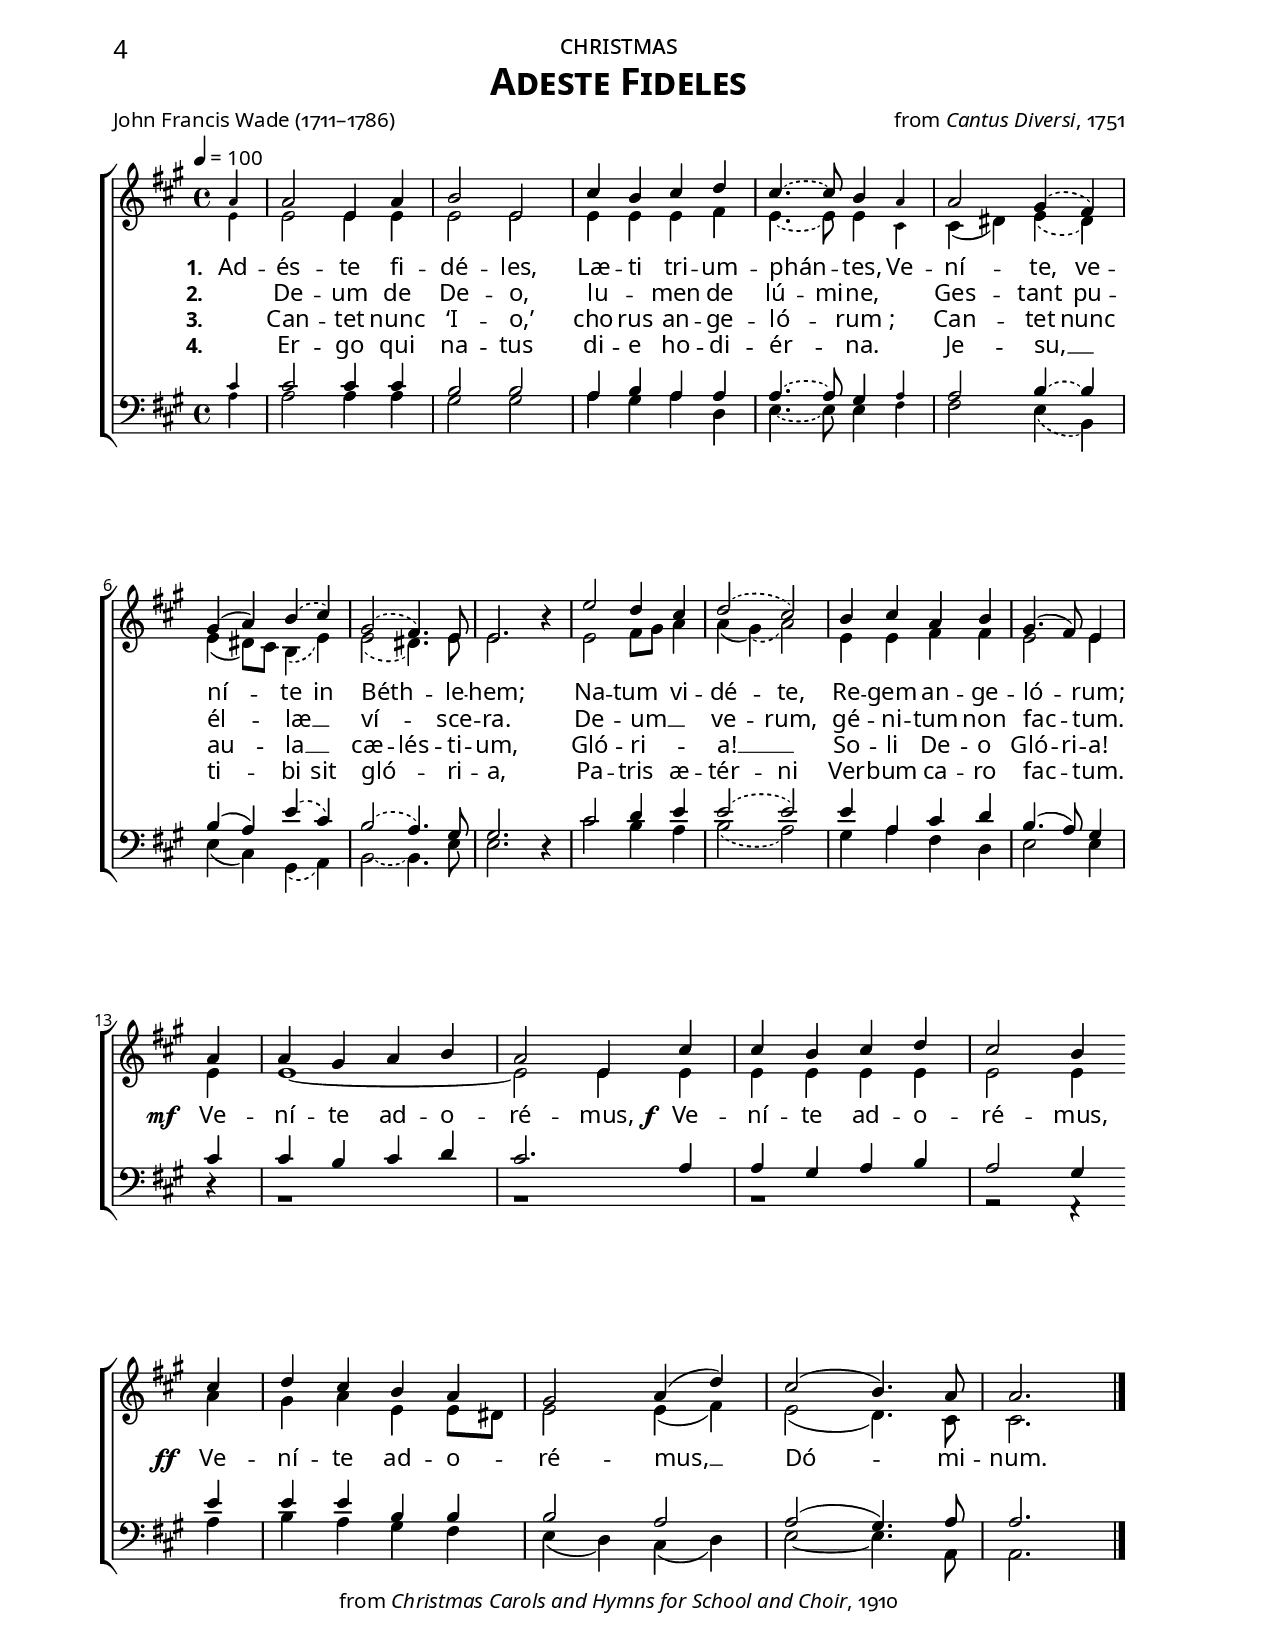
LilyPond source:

\version "2.14.2"
\include "util.ly"
\header {
  title = \markup{\override #'(font-name . "Garamond Premier Pro Semibold"){ \abs-fontsize #18 \smallCapsOldStyle"Adeste Fideles"}}
  poet = \markup\oldStyleNum"John Francis Wade (1711–1786)"
  composer = \markup\concat{"from " \italic"Cantus Diversi" \oldStyleNum", 1751"}
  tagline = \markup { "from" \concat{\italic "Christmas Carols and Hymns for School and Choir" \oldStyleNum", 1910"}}
}
\paper {
  paper-height = 11\in
  paper-width = 8.5\in
  indent = 0\in
  %system-system-spacing = #'((basic-distance . 10) (padding . 0))
  %system-system-spacing =
  %  #'((basic-distance . 0)
  %     (minimum-distance . 0)
  %     (padding . -10)
  %     (stretchability . 100))
  ragged-last-bottom = ##f
  ragged-bottom = ##f
  two-sided = ##t
  inner-margin = 1\in
  outer-margin = 0.75\in
  top-margin = 0.26\in
  bottom-margin = 0.25\in
  first-page-number = #004
  print-first-page-number = ##t
  headerLine = \markup{\override #'(font-name . "Garamond Premier Pro") \smallCapsOldStyle"christmas"}
  oddHeaderMarkup = \markup\fill-line{
     \override #'(font-name . "Garamond Premier Pro")\abs-fontsize #12.5
     \combine 
        \fill-line{"" \on-the-fly #print-page-number-check-first
        \oldStylePageNum""
        }
        \fill-line{\headerLine}
  }
  evenHeaderMarkup = \markup {
     \override #'(font-name . "Garamond Premier Pro")\abs-fontsize #12.5
     \combine
        \on-the-fly #print-page-number-check-first
        \oldStylePageNum""
        \fill-line{\headerLine}
  }
}
#(set-global-staff-size 18) \paper{ #(define fonts (make-pango-font-tree "Garamond Premier Pro" "Garamond Premier Pro" "Garamond Premier Pro" (/ 18 20))) }
global = {
  \key a \major
  \time 4/4
  \autoBeamOff
  \override DynamicLineSpanner #'staff-padding = #0.0
  \override DynamicLineSpanner #'Y-extent = #'(-0.5 . 1.5)
}

sopMusic = \relative c'' {
  \tempo 4 = 100
  \partial 4 \teeny a4 | \normalsize
  a2 e4 a |
  b2 e, |
  cis'4 b cis d |
  \tieDashed\slurDashed cis4.~ cis8 b4 \teeny a | \normalsize
  a2 gis4( fis) | \break
  
  \tieSolid\slurSolid
  gis( a) \slurDashed b( cis) |
  gis2( fis4.) e8 |
  e2. b'4\rest |
  e2 d4 cis |
  \slurDashed d2( cis) |
  b4 cis a b |
  \slurSolid \partial 4*3 gis4.( fis8) e4 | \break
  
  \partial 4 a4 |
  a gis a b |
  a2 e4 cis'4 |
  cis b cis d |
  cis2 b4 \bar""\break cis |
  
  d cis b a |
  gis2 a4( d) |
  cis2( b4.) a8) |
  \partial 4*3 a2. \bar "|."
}
sopWords = \lyricmode {
  
}

altoMusic = \relative c' {
  \partial 4 \teeny e4 | \normalsize
  e2 e4 e |
  e2 e |
  e4 e e fis |
  \tieDashed\slurDashed e4.~ e8 e4 \teeny cis | \normalsize
  \slurSolid cis( dis) \slurDashed e( dis) |
  
  \tieSolid\slurSolid e( dis8[) cis] \slurDashed b4( e) |
  e2( dis4.) e8 |
  e2. s4 |
  e2 fis8[ gis] a4 |
  \slurSolid a( \slurDashed gis)( a2) |
  e4 e fis fis |
  \slurSolid \partial 4*3 e2 e4 |
  
  e4 |
  e1~ |
  e2 e4 e |
  e e e e |
  e2 e4 a |
  
  gis a e e8[ dis] |
  e2 e4( fis) |
  e2( d4.) cis8 |
  \partial 4*3 cis2. \bar "|."
}
altoWords = {
  \dropLyricsV
  \lyricmode {
    \set stanza = #"1. "
  \set ignoreMelismata = ##t
    Ad -- és -- te fi -- dé -- les, Læ -- ti tri -- um -- phán -- _ tes,
    Ve -- ní -- te, ve -- ní -- _ te in Béth -- _ le -- hem; Na -- tum vi -- dé -- te,
    Re -- gem an -- ge -- ló -- _ rum;
  \unset ignoreMelismata
  }
  \set stanza = \markup\dynamic"mf  "
  \lyricmode {
    Ve -- ní -- te ad -- o -- ré -- mus,
  }
  \set stanza = \markup\dynamic" f "
  \lyricmode {
    Ve -- ní -- te ad -- o -- ré -- mus,
  }
  \set stanza = \markup\dynamic"ff  "
  \lyricmode {
    \raiseLyrics
    Ve -- ní -- te ad -- o -- ré -- mus, __ Dó -- mi -- num.
  }
}
altoWordsII = \lyricmode {
  \dropLyricsV
  \set stanza = #"2. "
  \set ignoreMelismata = ##t
  _ De -- um de De -- o, lu -- _ men de lú -- mi -- ne, ""
  Ges -- tant pu -- él -- _ læ __ _ ví -- _ sce -- ra.
  De -- um __ _ ve -- rum, gé -- ni -- tum non fac -- _ tum.
}
altoWordsIII = \lyricmode {
  \dropLyricsV
  \set stanza = #"3. "
  \set ignoreMelismata = ##t
  _ Can -- tet nunc ‘I -- o,’ cho -- rus an -- ge -- ló -- _ rum_; ""
  Can -- tet nunc au -- _ la __ _ cæ -- lés -- ti -- um,
  Gló -- ri -- _ a! __ _ So -- li De -- o Gló -- ri -- a!
}
altoWordsIV = \lyricmode {
  \dropLyricsV
  \set stanza = #"4. "
  \set ignoreMelismata = ##t
  _ Er -- go qui na -- tus di -- e ho -- di -- ér -- _ na. ""
  Je -- su, __ _ ti -- _ bi sit gló -- _ ri -- a,
  Pa -- tris æ -- tér -- ni Ver -- bum ca -- ro fac -- _ tum.
}

tenorMusic = \relative c' {
  \partial 4 \teeny cis4 | \normalsize
  cis2 cis4 cis |
  b2 b |
  a4 b a a |
  \tieDashed\slurDashed a4.~ a8 gis4 \teeny a | \normalsize
  a2 b4~ b |
  
  \tieSolid\slurSolid b( a) \slurDashed e'( cis) |
  b2( a4.) gis8 |
  gis2. d4\rest |
  cis'2 d4 e |
  \slurDashed e2( e2) |
  e4 a, cis d |
  \slurSolid \partial 4*3 b4.( a8) gis4 |
  
  \partial 4 cis4 |
  cis b cis d |
  cis2. a4 |
  a gis a b |
  a2 gis4 e' |
  
  e e b b |
  b2 a |
  a( gis4.) a8 |
  \partial 4*3 a2. \bar "|."
}
tenorWords = \lyricmode {

}

bassMusic = \relative c' {
  \partial 4 \teeny a4 | \normalsize
  a2 a4 a |
  gis2 gis |
  a4 gis a d, |
  \tieDashed\slurDashed e4.~ e8 e4 \teeny fis | \normalsize
  fis2 e4( b) |
  
  \tieSolid\slurSolid e( cis) \slurDashed gis( a) |
  \tieDashed b2~ b4. e8 |
  \tieSolid e2. s4 |
  cis'2 b4 a |
  b2( a2) |
  gis4 a fis d |
  \partial 4*3 e2 e4 |
  
  \slurSolid \partial 4 d\rest |
  g,1\rest |
  g1\rest |
  g1\rest |
  g2\rest f4\rest a'4 |
  
  b a gis fis |
  e( d) cis( d) |
  e2~e4. a,8 |
  \partial 4*3 a2. \bar "|."
}
bassWords = \lyricmode {

}

\score {
  <<
   \new ChoirStaff <<
%    \new Lyrics = sopranos \with { \override VerticalAxisGroup #'nonstaff-relatedstaff-spacing = #'((basic-distance . 1)) }
    \new Staff = women <<
      \new Voice = "sopranos" { \voiceOne << \global \sopMusic >> }
      \new Voice = "altos" { \voiceTwo << \global \altoMusic >> }
    >>
    \new Lyrics \with { alignAboveContext = #"women" \override VerticalAxisGroup #'nonstaff-relatedstaff-spacing = #'((basic-distance . 1))} \lyricsto "sopranos" \sopWords
    \new Lyrics = "altosIV"  \with { alignBelowContext = #"women" } \lyricsto "sopranos" \altoWordsIV
    \new Lyrics = "altosIII"  \with { alignBelowContext = #"women" } \lyricsto "sopranos" \altoWordsIII
    \new Lyrics = "altosII"  \with { alignBelowContext = #"women" } \lyricsto "sopranos" \altoWordsII
    \new Lyrics = "altos"  \with { alignBelowContext = #"women" } \lyricsto "sopranos" \altoWords
   \new Staff = men <<
      \clef bass
      \new Voice = "tenors" { \voiceOne << \global \tenorMusic >> }
      \new Voice = "basses" { \voiceTwo << \global \bassMusic >> }
    >>
    \new Lyrics \with { alignAboveContext = #"men" \override VerticalAxisGroup #'nonstaff-relatedstaff-spacing = #'((basic-distance . 1)) } \lyricsto "tenors" \tenorWords
    \new Lyrics \with { alignBelowContext = #"men" \override VerticalAxisGroup #'nonstaff-relatedstaff-spacing = #'((basic-distance . 1)) } \lyricsto "basses" \bassWords
  >>
%    \new PianoStaff << \new Staff { \new Voice { \pianoRH } } \new Staff { \clef "bass" \pianoLH } >>
  >>
  \layout {
  \context {
    \Lyrics
    \override LyricText #'font-size = #1.3
  }
    \context {
      \Score
      %\override SpacingSpanner #'base-shortest-duration = #(ly:make-moment 1 8)
      %\override SpacingSpanner #'common-shortest-duration = #(ly:make-moment 1 4)
    }
    \context {
      % Remove all empty staves
      % \Staff \RemoveEmptyStaves \override VerticalAxisGroup #'remove-first = ##t
    }
    \context {
      \Lyrics
      \override LyricText #'X-offset = #center-on-word
    }
  }
}

